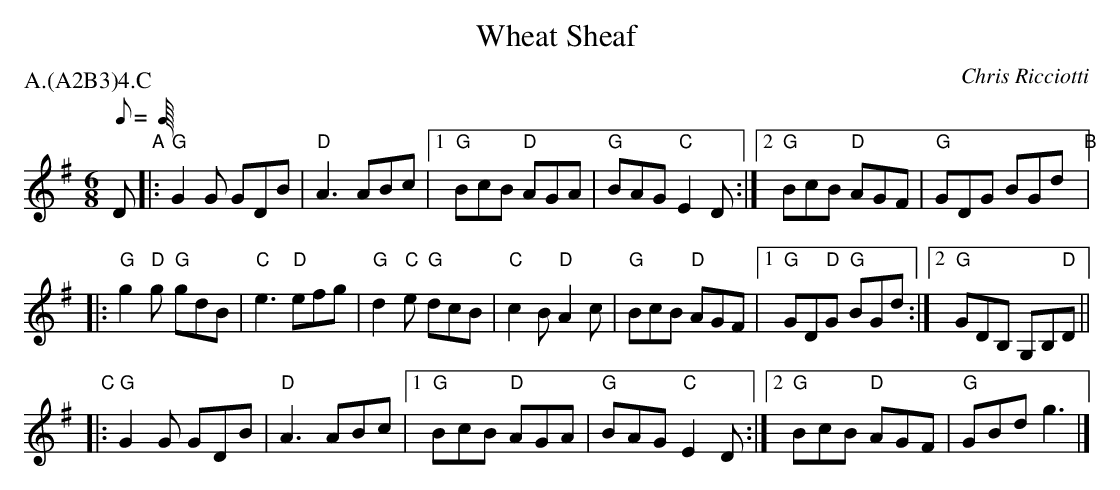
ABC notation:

X:1
T:Wheat Sheaf
M:6/8
L:1/8
C:Chris Ricciotti
P:A.(A2B3)4.C
Q:C3=76
K:G
D "A"|: "G"G2 G GDB | "D"A3 ABc |1 "G"BcB "D"AGA | "G"BAG "C"E2 D :|2\
"G"BcB "D"AGF | "G"GDG BGd "B"|:
"G"g2 "D"g "G"gdB | "C"e3 "D"efg | "G"d2 "C"e "G"dcB | "C"c2 B "D"A2 c |\
"G"BcB "D"AGF |[1 "G"GD"D"G "G"BGd:| [2 "G"GDB, G,B,"D"D ||
"C"|: "G"G2 G GDB | "D"A3 ABc |1 "G"BcB "D"AGA | "G"BAG "C"E2 D :|2\
"G"BcB "D"AGF | "G"GBd g3 |]
